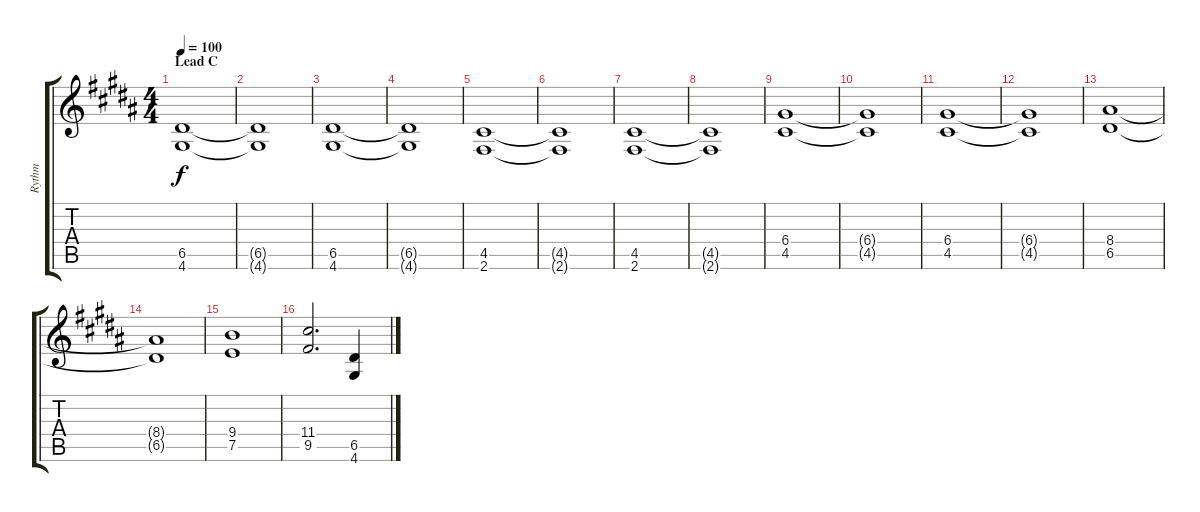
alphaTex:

\track ("Rythm" "Rythm") {instrument distortionguitar}
\staff {score tabs}
\tuning (E4 B3 G3 D3 A2 E2) {hide}
\ts (4 4)
\section ("" "Lead C")
\tempo 100
\clef g2
\ks b
(6.5 4.6).1{dy f} |
(6.5{t} 4.6{t}).1 |
(6.5 4.6).1 |
(6.5{t} 4.6{t}).1 |
(4.5 2.6).1 |
(4.5{t} 2.6{t}).1 |
(4.5 2.6).1 |
(4.5{t} 2.6{t}).1 |
(6.4 4.5).1 |
(6.4{t} 4.5{t}).1 |
(6.4 4.5).1 |
(6.4{t} 4.5{t}).1 |
(8.4 6.5).1 |
(8.4{t} 6.5{t}).1 |
(9.4 7.5).1 |
(11.4 9.5).2{d} (6.5 4.6).4
